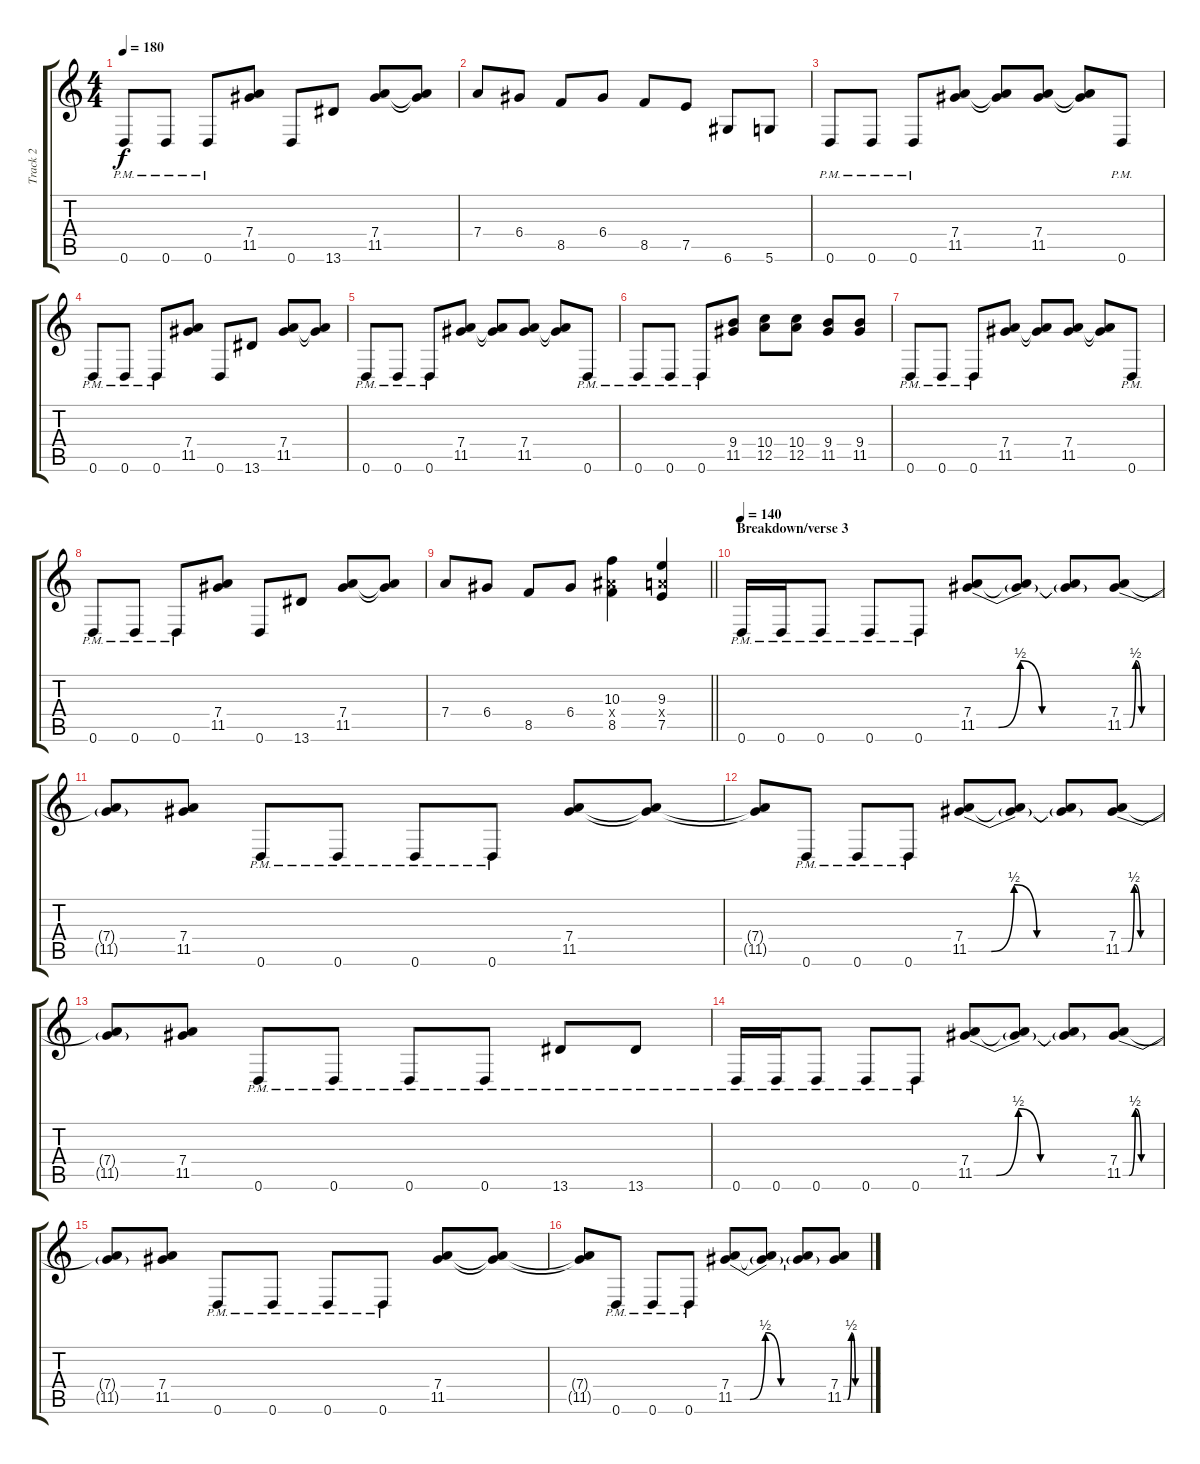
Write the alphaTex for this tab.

\track ("Track 2" "Track 2") {instrument distortionguitar}
\staff {score tabs}
\tuning (E4 B3 G3 D3 A2 D2) {hide}
\ts (4 4)
\tempo 180
\clef g2
\ks c
0.6{pm}.8{dy f} 0.6{pm}.8 0.6{pm}.8 (7.4 11.5).8 0.6.8 13.6.8 (7.4 11.5).8 (7.4{t} 11.5{t}).8 |
7.4.8 6.4.8 8.5.8 6.4.8 8.5.8 7.5.8 6.6.8 5.6.8 |
0.6{pm}.8 0.6{pm}.8 0.6{pm}.8 (7.4 11.5).8 (7.4{t} 11.5{t}).8 (7.4 11.5).8 (7.4{t} 11.5{t}).8 0.6{pm}.8 |
0.6{pm}.8 0.6{pm}.8 0.6{pm}.8 (7.4 11.5).8 0.6.8 13.6.8 (7.4 11.5).8 (7.4{t} 11.5{t}).8 |
0.6{pm}.8 0.6{pm}.8 0.6{pm}.8 (7.4 11.5).8 (7.4{t} 11.5{t}).8 (7.4 11.5).8 (7.4{t} 11.5{t}).8 0.6{pm}.8 |
0.6{pm}.8 0.6{pm}.8 0.6{pm}.8 (9.4 11.5).8 (10.4 12.5).8 (10.4 12.5).8 (9.4 11.5).8 (9.4 11.5).8 |
0.6{pm}.8 0.6{pm}.8 0.6{pm}.8 (7.4 11.5).8 (7.4{t} 11.5{t}).8 (7.4 11.5).8 (7.4{t} 11.5{t}).8 0.6{pm}.8 |
0.6{pm}.8 0.6{pm}.8 0.6{pm}.8 (7.4 11.5).8 0.6.8 13.6.8 (7.4 11.5).8 (7.4{t} 11.5{t}).8 |
\barLineRight lightlight
7.4.8 6.4.8 8.5.8 6.4.8 (10.3 8.4{x} 8.5).4 (9.3 7.4{x} 7.5).4 |
\section ("" "Breakdown/verse 3")
\tempo 140
0.6{pm}.16 0.6{pm}.16 0.6{pm}.8 0.6{pm}.8 0.6{pm}.8 (7.4 11.5{be (custom 0 0 10 0 20 2 30 0 60 0)}).8 (7.4{t} 11.5{t}).8 (7.4{t} 11.5{t}).8 (7.4 11.5{be (custom 0 0 10 0 20 2 30 0 60 0)}).8 |
(7.4{t} 11.5{t}).8 (7.4 11.5).8 0.6{pm}.8 0.6{pm}.8 0.6{pm}.8 0.6{pm}.8 (7.4 11.5).8 (7.4{t} 11.5{t}).8 |
(7.4{t} 11.5{t}).8 0.6{pm}.8 0.6{pm}.8 0.6{pm}.8 (7.4 11.5{be (custom 0 0 10 0 20 2 30 0 60 0)}).8 (7.4{t} 11.5{t}).8 (7.4{t} 11.5{t}).8 (7.4 11.5{be (custom 0 0 10 0 20 2 30 0 60 0)}).8 |
(7.4{t} 11.5{t}).8 (7.4 11.5).8 0.6{pm}.8 0.6{pm}.8 0.6{pm}.8 0.6{pm}.8 13.6{pm}.8 13.6{pm}.8 |
0.6{pm}.16 0.6{pm}.16 0.6{pm}.8 0.6{pm}.8 0.6{pm}.8 (7.4 11.5{be (custom 0 0 10 0 20 2 30 0 60 0)}).8 (7.4{t} 11.5{t}).8 (7.4{t} 11.5{t}).8 (7.4 11.5{be (custom 0 0 10 0 20 2 30 0 60 0)}).8 |
(7.4{t} 11.5{t}).8 (7.4 11.5).8 0.6{pm}.8 0.6{pm}.8 0.6{pm}.8 0.6{pm}.8 (7.4 11.5).8 (7.4{t} 11.5{t}).8 |
(7.4{t} 11.5{t}).8 0.6{pm}.8 0.6{pm}.8 0.6{pm}.8 (7.4 11.5{be (custom 0 0 10 0 20 2 30 0 60 0)}).8 (7.4{t} 11.5{t}).8 (7.4{t} 11.5{t}).8 (7.4 11.5{be (custom 0 0 10 0 20 2 30 0 60 0)}).8
